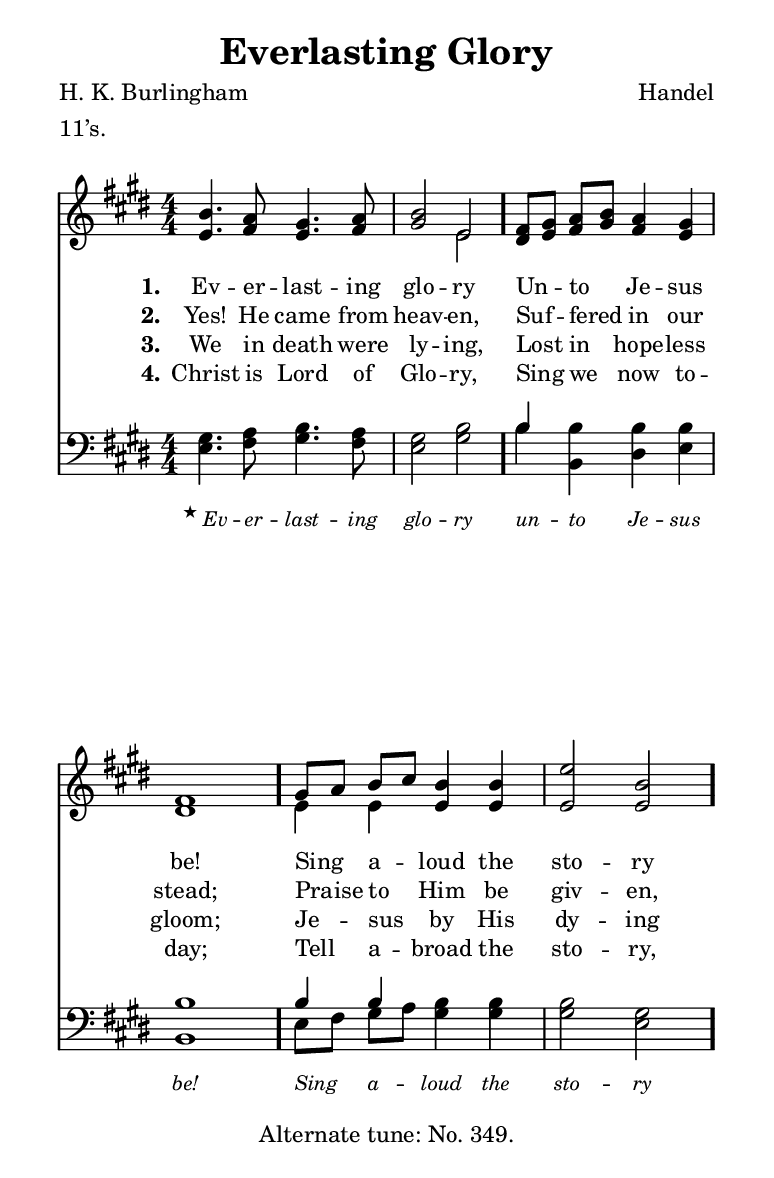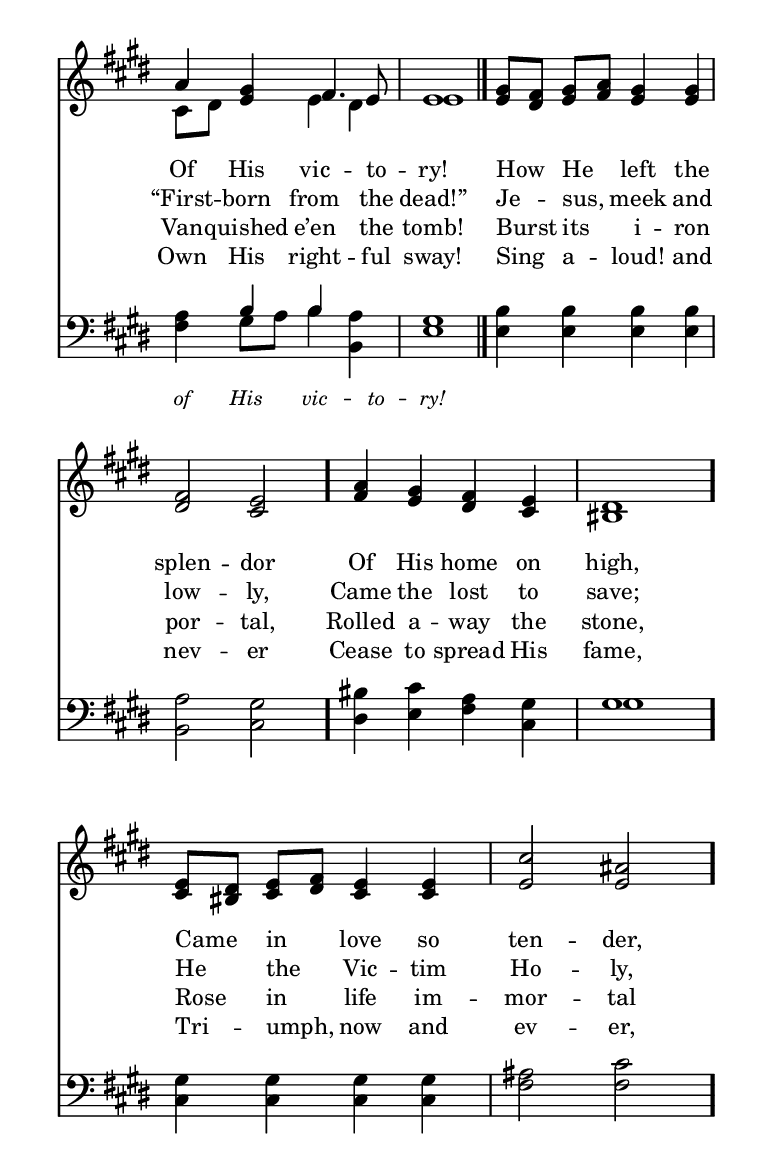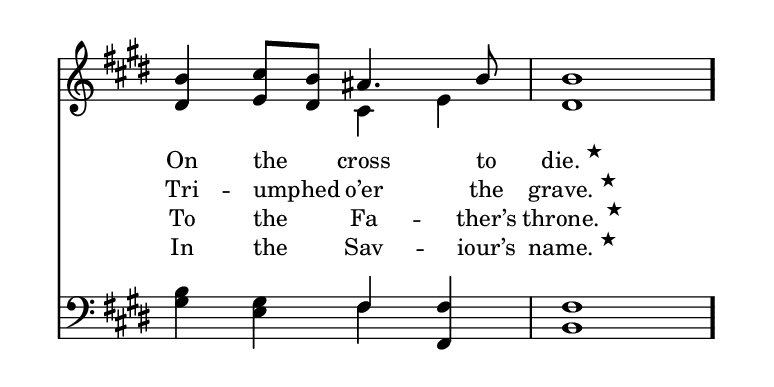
\include "common/global.ily"
\paper {
  \include "common/paper.ily"
  system-count = #(cond (is-eogsized 4) (#t #f))
  oddFooterMarkup = \markup { \fill-line { \on-the-fly \first-page "Alternate tune: No. 349." } }
}

\header{
  hymnnumber = "83"
  title = "Everlasting Glory"
  tunename = "Maccabeus"
  meter = "11’s."
  poet = "H. K. Burlingham"
  composer = "Handel"
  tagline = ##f
}

% for fermata in MIDI
ta = { \tempo 4=100 }
tb = { \tempo 4=50  }

patternAA = { c4. c8 c4. c8 | c2 c2 }

patternBA = { c8[ c8] c8[ c8] c4 c4 | c1 }
patternBB = { c4      c4      c4 c4 | c1 }

patternCA = { c8[ c8] c8[ c8] c4 c4 | c2 c2 }
patternCB = { c4      c4      c4 c4 | c2 c2 }

patternDA = { c4      c4 c4. c8 | c1 }
patternDB = { c8[ c8] c4 c4  c4 | c1 }
patternDC = { c4      c4 c4  c4 | c1 }
patternDD = { c4 c8[ c8] c4  c4 | c1 }
patternDE = { c4 c8[ c8] c4. c8 | c1 }

global = {
  \include "common/overrides.ily"
  \override Staff.TimeSignature.style = #'numbered
  \time 4/4
  \override Score.MetronomeMark.transparent = ##t % hide all fermata changes too
  \ta
  \key e \major
  \autoBeamOff
}

notesSopranoA = {
\global
\relative c'' {

  \changePitch \patternAA { b a gis a | b e, }
  \changePitch \patternBA { fis gis a b a gis | fis }
  \changePitch \patternCA { gis a b cis b b | e b }
  \changePitch \patternDA { a gis fis e | e }

  \bar "|."

}
}

notesSopranoB = {
\relative c'' {

  \changePitch \patternCA { gis fis gis a gis gis | fis e }
  \changePitch \patternBB { a gis fis e | dis }
  \changePitch \patternCA { e dis e fis e e | cis' ais }
  \changePitch \patternDE { b cis b ais b | b }

	\bar "."

}
}

notesAltoA = {
\global
\relative e' {

  \changePitch \patternAA { e fis e fis | gis e }
  \changePitch \patternBA { dis e fis gis fis e | dis }
  \changePitch \patternCB { e e e e | e e }
  \changePitch \patternDB { cis dis e e dis | e }

}
}

notesAltoB = {
\relative e' {

  \changePitch \patternCA { e dis e fis e e | dis cis }
  \changePitch \patternBB { fis e dis cis | bis }
  \changePitch \patternCA { cis bis cis dis cis cis | e e }
  \changePitch \patternDD { dis e dis cis e | dis }

}
}

notesTenorA = {
\global
\relative a {

  \changePitch \patternAA { gis a b a | gis b }
  \changePitch \patternBB { b b b b | b }
  \changePitch \patternCB { b b b b | b gis }
  \changePitch \patternDC { a b b a | gis }

}
}

notesTenorB = {
\relative a {

  \changePitch \patternCB { b b b b | a gis }
  \changePitch \patternBB { bis cis a gis | gis }
  \changePitch \patternCB { gis gis gis gis | ais cis }
  \changePitch \patternBB { b gis fis fis | fis }

}
}

notesBassA = {
\global
\relative f {

  \changePitch \patternAA { e fis gis fis | e gis }
  \changePitch \patternBB { b b, dis e | b }
  \changePitch \patternCA { e fis gis a gis gis | gis e }
  \changePitch \patternDD { fis gis a b b, | e }

}
}

notesBassB = {
\relative f {

  \changePitch \patternCB { e e e e | b cis }
  \changePitch \patternBB { dis e fis cis | gis' }
  \changePitch \patternCB { cis, cis cis cis | fis fis }
  \changePitch \patternBB { gis e fis fis, | b }

}
}

Refrain = \lyricmode {

%{HIDE>%} { \override LyricText.font-size = #-1 \override Lyrics.LyricText.font-shape = #'italic } \markup{{\super{★}}Ev} -- er -- last -- ing glo -- ry un -- to Je --  sus be! %{<HIDE%}
%LYRICS Ev -- er -- last -- ing glo -- ry un -- to Je --  sus be!
Sing a -- loud the sto -- ry of His vic -- to -- ry!

}

wordsA = \lyricmode {
\set stanza = "1."

Ev -- er -- last -- ing glo -- ry \bar "."
Un -- to Je --  sus be! \bar "."
Sing a -- loud the sto -- ry \bar "."
Of His vic -- to -- ry! \bar "|."
How He left the splen -- dor \bar "."
Of His home on high, \bar "."
Came in love so ten -- der, \bar "."
On the cross to \markup{ die.{\super{★}}} \bar "."

}

wordsB = \lyricmode {
\set stanza = "2."

Yes! He came from heav -- en,
Suf -- fered in our stead;
Praise to Him be giv -- en,
“First -- born from the dead!”
Je -- sus, meek and low -- ly,
Came the lost to save;
He the Vic -- tim Ho -- ly,
Tri -- umphed o’er the \markup{ grave.{\super{★}}}

}

wordsC = \lyricmode {
\set stanza = "3."

We in death were ly -- ing,
Lost in hope -- less gloom;
Je -- sus by His dy -- ing
Van -- quished e’en the tomb!
Burst its i -- ron por -- tal,
Rolled a -- way the stone,
Rose in life im -- mor -- tal
To the Fa -- ther’s \markup{ throne.{\super{★}}%{workaround for weird bug in getlyrics.pl%}}

}

wordsD = \lyricmode {
\set stanza = "4."

Christ is Lord of Glo -- ry,
Sing we now to -- day;
Tell a -- broad the sto -- ry,
Own His right -- ful sway!
Sing a -- loud! and nev -- er
Cease to spread His fame,
Tri -- umph, now and ev -- er,
In the Sav -- iour’s \markup{ name.{\super{★}}}

}

\score {
  \context ChoirStaff <<
    \context Staff = upper <<
      \set Staff.autoBeaming = ##f
      \set ChoirStaff.systemStartDelimiter = #'SystemStartBar
      \partcombine #'(2 . 9) { \notesSopranoA \notesSopranoB } { \notesAltoA \notesAltoB }
      \context NullVoice = sopranos { \voiceOne { \notesSopranoA \notesSopranoB } }
      \context NullVoice = altos { \voiceTwo { \notesAltoA \notesAltoB } }
      \context Lyrics = one   \lyricsto sopranos \wordsA
      \context Lyrics = two   \lyricsto sopranos \wordsB
      \context Lyrics = three \lyricsto sopranos \wordsC
      \context Lyrics = four  \lyricsto sopranos \wordsD
    >>
    \context Staff = men <<
      \set Staff.autoBeaming = ##f
      \clef bass
      \set ChoirStaff.printPartCombineTexts = ##f
      \partcombine #'(2 . 9) { \notesTenorA \notesTenorB } { \notesBassA \notesBassB }
      \context NullVoice = tenors { \voiceOne { \notesTenorA \notesTenorB } }
      \context NullVoice = basses { \voiceTwo { \notesBassA \notesBassB } }
    >>
	\new Lyrics \with { alignBelowContext = men } \lyricsto sopranos \Refrain
  >>
  \layout {
    \include "common/layout.ily"
  }
}

\score {
  \context ChoirStaff <<
    \context Staff = upper <<
      \set Staff.autoBeaming = ##f
      \set ChoirStaff.systemStartDelimiter = #'SystemStartBar
      \context Voice  = sopranos { \voiceOne { \notesSopranoA \notesSopranoB \notesSopranoA } }
      \context Voice  = altos { \voiceTwo { \notesAltoA \notesAltoB \notesAltoA } }
    >>
    \context Staff = men <<
      \set Staff.autoBeaming = ##f
      \clef bass
      \context Voice  = tenors { \voiceOne { \notesTenorA \notesTenorB \notesTenorA } }
      \context Voice  = basses { \voiceTwo { \notesBassA \notesBassB \notesBassA } }
    >>
  >>
  \midi{
    \include "common/midi.ily"
  }
}

\version "2.19.49"  % necessary for upgrading to future LilyPond versions.

% vi:set et ts=2 sw=2 ai nocindent syntax=lilypond:
